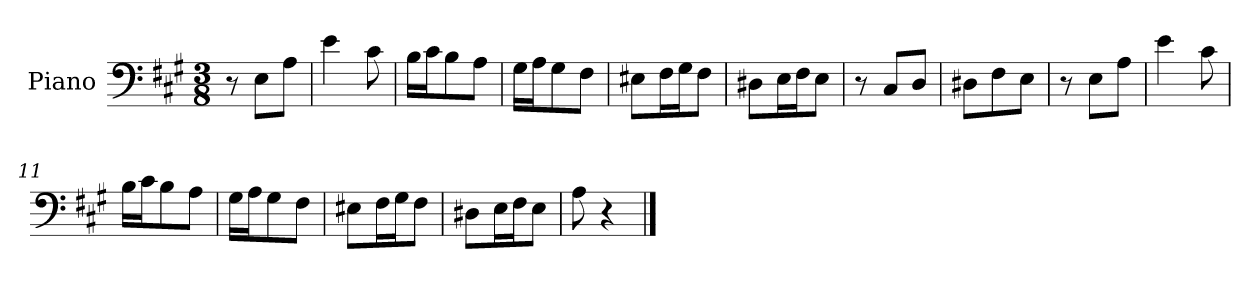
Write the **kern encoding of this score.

**kern
*part1
*staff1
*I"Piano
*I'Pno
*clefF4
*k[f#c#g#]
*A:
*M3/8
=1
8r
8E\L
8A\J
=2
4e\
8c#\
=3
16B\LL
16c#\J
8B\
8A\J
=4
16G#\LL
16A\J
8G#\
8F#\J
=5
8E#X\L
16F#\L
16G#\J
8F#\J
=6
8D#X\L
16E\L
16F#\J
8E\J
=7
8r
8C#/L
8D/J
=8
8D#X\L
8F#\
8E\J
=9
8r
8E\L
8A\J
=10
4e\
8c#\
=11
16B\LL
16c#\J
8B\
8A\J
=12
16G#\LL
16A\J
8G#\
8F#\J
=13
8E#X\L
16F#\L
16G#\J
8F#\J
=14
8D#X\L
16E\L
16F#\J
8E\J
=15
8A\
4r
==
*-
